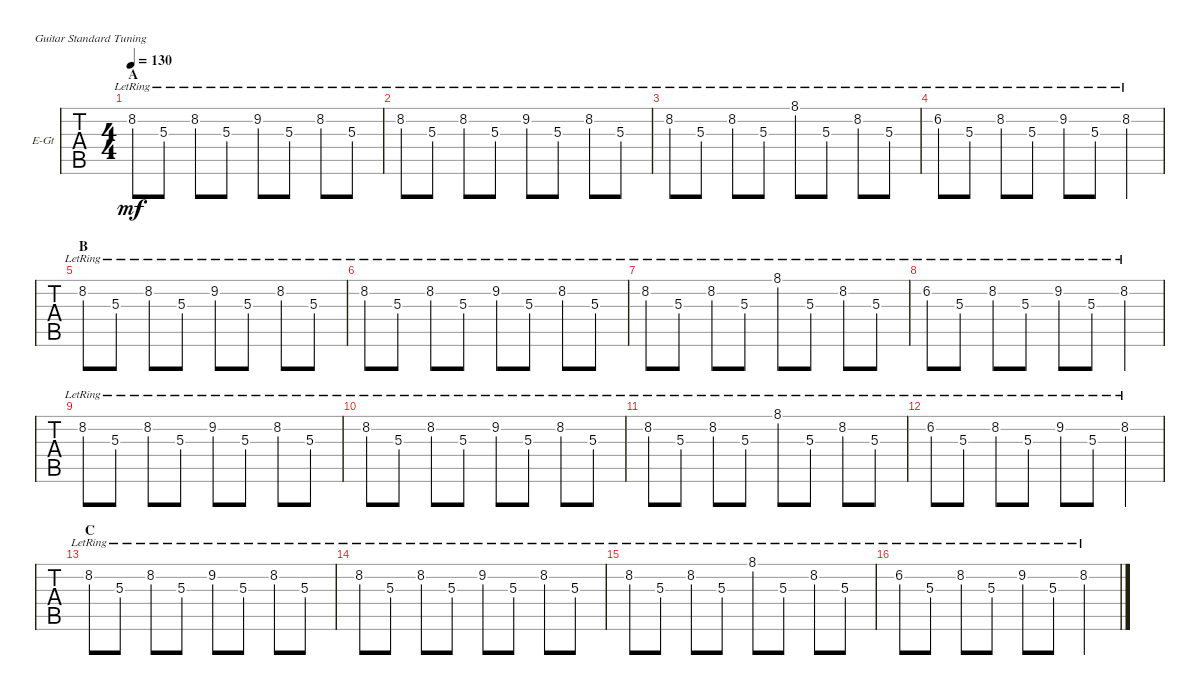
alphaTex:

\defaultSystemsLayout 4
\bracketExtendMode groupsimilarinstruments
\firstSystemTrackNameOrientation horizontal
\otherSystemsTrackNameOrientation horizontal
\track ("Clean Guitar" "E-Gt") {instrument electricguitarclean}
\staff {tabs}
\tuning (E4 B3 G3 D3 A2 E2)
\ts (4 4)
\section ("" "A")
\tempo 130
\clef g2
\ks c
8.2{lr}.8{dy mf instrument electricguitarclean} 5.3{lr}.8 8.2{lr}.8 5.3{lr}.8 9.2{lr}.8 5.3{lr}.8 8.2{lr}.8 5.3{lr}.8 |
8.2{lr}.8 5.3{lr}.8 8.2{lr}.8 5.3{lr}.8 9.2{lr}.8 5.3{lr}.8 8.2{lr}.8 5.3{lr}.8 |
8.2{lr}.8 5.3{lr}.8 8.2{lr}.8 5.3{lr}.8 8.1{lr}.8 5.3{lr}.8 8.2{lr}.8 5.3{lr}.8 |
6.2{lr}.8 5.3{lr}.8 8.2{lr}.8 5.3{lr}.8 9.2{lr}.8 5.3{lr}.8 8.2{lr}.4 |
\section ("" "B")
8.2{lr}.8 5.3{lr}.8 8.2{lr}.8 5.3{lr}.8 9.2{lr}.8 5.3{lr}.8 8.2{lr}.8 5.3{lr}.8 |
8.2{lr}.8 5.3{lr}.8 8.2{lr}.8 5.3{lr}.8 9.2{lr}.8 5.3{lr}.8 8.2{lr}.8 5.3{lr}.8 |
8.2{lr}.8 5.3{lr}.8 8.2{lr}.8 5.3{lr}.8 8.1{lr}.8 5.3{lr}.8 8.2{lr}.8 5.3{lr}.8 |
6.2{lr}.8 5.3{lr}.8 8.2{lr}.8 5.3{lr}.8 9.2{lr}.8 5.3{lr}.8 8.2{lr}.4 |
8.2{lr}.8 5.3{lr}.8 8.2{lr}.8 5.3{lr}.8 9.2{lr}.8 5.3{lr}.8 8.2{lr}.8 5.3{lr}.8 |
8.2{lr}.8 5.3{lr}.8 8.2{lr}.8 5.3{lr}.8 9.2{lr}.8 5.3{lr}.8 8.2{lr}.8 5.3{lr}.8 |
8.2{lr}.8 5.3{lr}.8 8.2{lr}.8 5.3{lr}.8 8.1{lr}.8 5.3{lr}.8 8.2{lr}.8 5.3{lr}.8 |
6.2{lr}.8 5.3{lr}.8 8.2{lr}.8 5.3{lr}.8 9.2{lr}.8 5.3{lr}.8 8.2{lr}.4 |
\section ("" "C")
8.2{lr}.8 5.3{lr}.8 8.2{lr}.8 5.3{lr}.8 9.2{lr}.8 5.3{lr}.8 8.2{lr}.8 5.3{lr}.8 |
8.2{lr}.8 5.3{lr}.8 8.2{lr}.8 5.3{lr}.8 9.2{lr}.8 5.3{lr}.8 8.2{lr}.8 5.3{lr}.8 |
8.2{lr}.8 5.3{lr}.8 8.2{lr}.8 5.3{lr}.8 8.1{lr}.8 5.3{lr}.8 8.2{lr}.8 5.3{lr}.8 |
6.2{lr}.8 5.3{lr}.8 8.2{lr}.8 5.3{lr}.8 9.2{lr}.8 5.3{lr}.8 8.2{lr}.4
